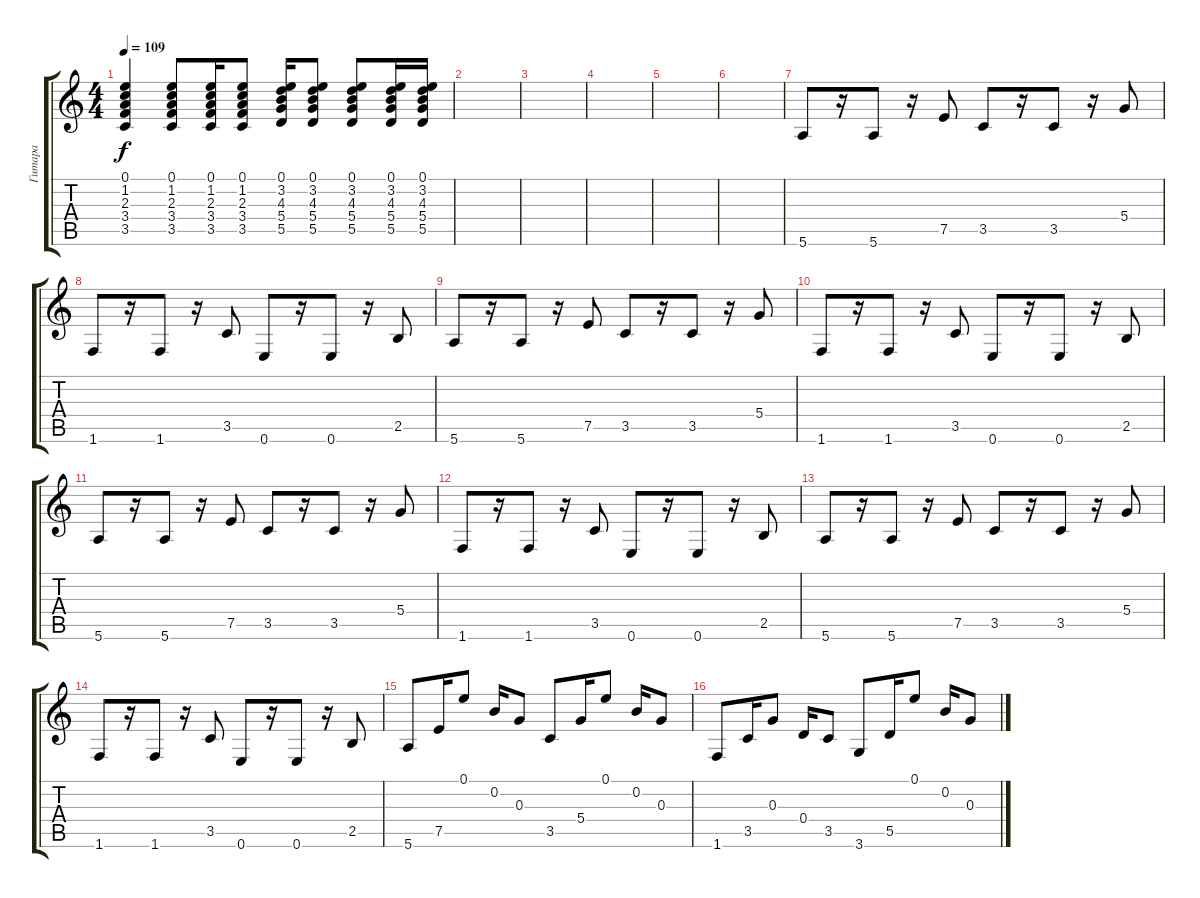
\track ("Гитара" "Гитара") {instrument acousticguitarsteel}
\staff {score tabs}
\tuning (E4 B3 G3 D3 A2 E2) {hide}
\ts (4 4)
\tempo 109
\clef g2
\ks c
(0.1 1.2 2.3 3.4 3.5).4{dy f} (0.1 1.2 2.3 3.4 3.5).8 (0.1 1.2 2.3 3.4 3.5).16 (0.1 1.2 2.3 3.4 3.5).8 (0.1 3.2 4.3 5.4 5.5).16 (0.1 3.2 4.3 5.4 5.5).8 (0.1 3.2 4.3 5.4 5.5).8 (0.1 3.2 4.3 5.4 5.5).16 (0.1 3.2 4.3 5.4 5.5).16 |
|
|
|
|
|
5.6.8 r.16 5.6.8 r.16 7.5.8 3.5.8 r.16 3.5.8 r.16 5.4.8 |
1.6.8 r.16 1.6.8 r.16 3.5.8 0.6.8 r.16 0.6.8 r.16 2.5.8 |
5.6.8 r.16 5.6.8 r.16 7.5.8 3.5.8 r.16 3.5.8 r.16 5.4.8 |
1.6.8 r.16 1.6.8 r.16 3.5.8 0.6.8 r.16 0.6.8 r.16 2.5.8 |
5.6.8 r.16 5.6.8 r.16 7.5.8 3.5.8 r.16 3.5.8 r.16 5.4.8 |
1.6.8 r.16 1.6.8 r.16 3.5.8 0.6.8 r.16 0.6.8 r.16 2.5.8 |
5.6.8 r.16 5.6.8 r.16 7.5.8 3.5.8 r.16 3.5.8 r.16 5.4.8 |
1.6.8 r.16 1.6.8 r.16 3.5.8 0.6.8 r.16 0.6.8 r.16 2.5.8 |
5.6.8 7.5.16 0.1.8 0.2.16 0.3.8 3.5.8 5.4.16 0.1.8 0.2.16 0.3.8 |
1.6.8 3.5.16 0.3.8 0.4.16 3.5.8 3.6.8 5.5.16 0.1.8 0.2.16 0.3.8
